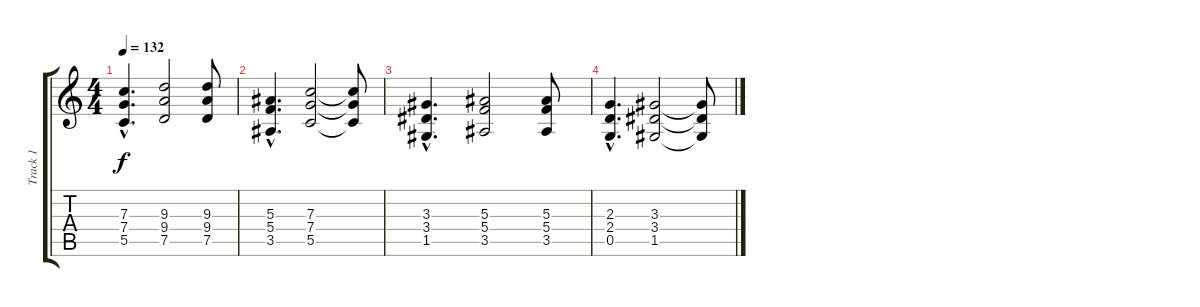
\track ("Track 1" "Track 1") {instrument overdrivenguitar}
\staff {score tabs}
\tuning (D4 A3 F3 C3 G2 C2) {hide}
\ts (4 4)
\tempo 132
\clef g2
\ks c
(7.3{hac} 7.4{hac} 5.5{hac}).4{d dy f} (9.3 9.4 7.5).2 (9.3 9.4 7.5).8 |
(5.3{hac} 5.4{hac} 3.5{hac}).4{d} (7.3 7.4 5.5).2 (7.3{t} 7.4{t} 5.5{t}).8 |
(3.3{hac} 3.4{hac} 1.5{hac}).4{d} (5.3 5.4 3.5).2 (5.3 5.4 3.5).8 |
(2.3{hac} 2.4{hac} 0.5{hac}).4{d} (3.3 3.4 1.5).2 (3.3{t} 3.4{t} 1.5{t}).8
